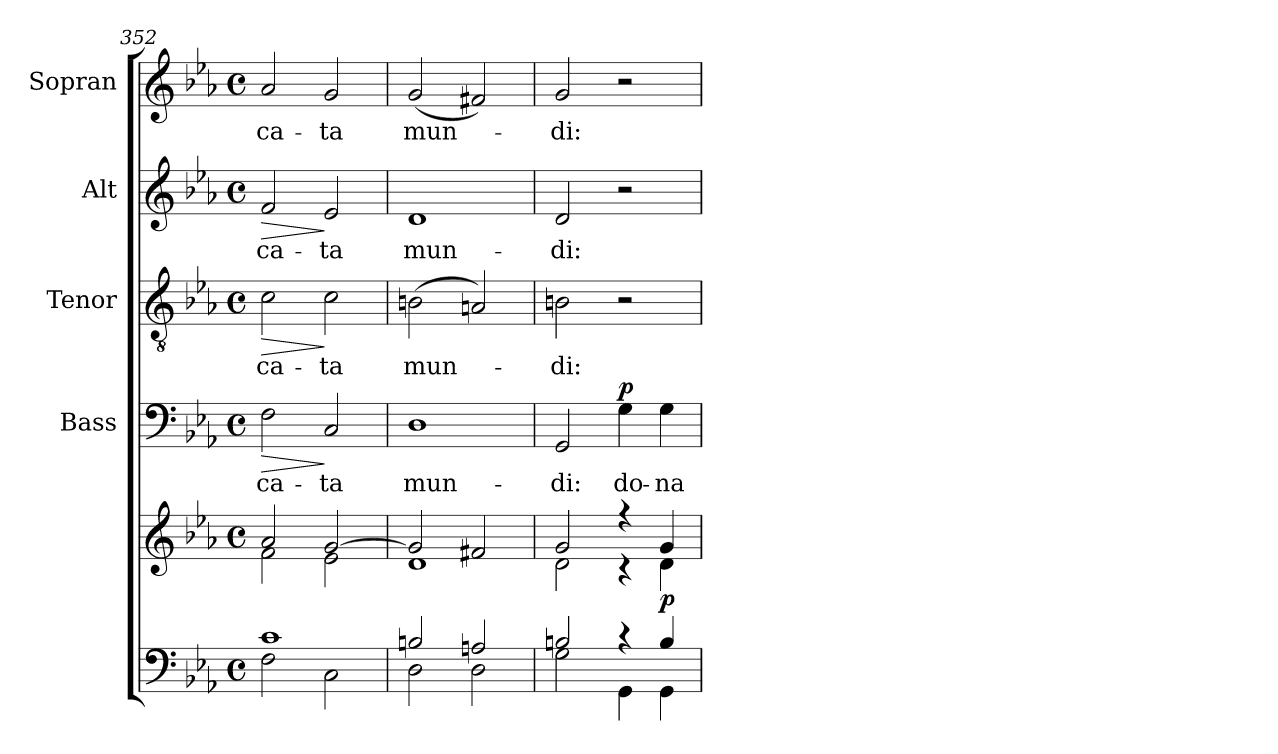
**kern	**kern	**dynam	**kern	**text	**dynam	**kern	**text	**dynam	**kern	**text	**dynam	**kern	**text
*part5	*part5	*part5	*part4	*part4	*part4	*part3	*part3	*part3	*part2	*part2	*part2	*part1	*part1
*staff6	*staff5	*staff5/6	*staff4	*staff4	*staff4	*staff3	*staff3	*staff3	*staff2	*staff2	*staff2	*staff1	*staff1
*	*	*	*I"Bass	*	*	*I"Tenor	*	*	*I"Alt	*	*	*I"Sopran	*
*	*	*	*I'B.	*	*	*I'T.	*	*	*I'A.	*	*	*I'S.	*
*clefF4	*clefG2	*	*clefF4	*	*	*clefGv2	*	*	*clefG2	*	*	*clefG2	*
*k[b-e-a-]	*k[b-e-a-]	*	*k[b-e-a-]	*	*	*k[b-e-a-]	*	*	*k[b-e-a-]	*	*	*k[b-e-a-]	*
*E-:	*E-:	*	*E-:	*	*	*E-:	*	*	*E-:	*	*	*E-:	*
*M4/4	*M4/4	*	*M4/4	*	*	*M4/4	*	*	*M4/4	*	*	*M4/4	*
*met(c)	*met(c)	*	*met(c)	*	*	*met(c)	*	*	*met(c)	*	*	*met(c)	*
=352	=352	=352	=352	=352	=352	=352	=352	=352	=352	=352	=352	=352	=352
*^	*^	*	*	*	*	*	*	*	*	*	*	*	*
!	!	!	!	!	!	!LO:LY:b	!LO:HP:b	!	!LO:LY:b	!LO:HP:b	!	!LO:LY:b	!LO:HP:b	!	!LO:LY:b
1c	2F\	2a-/	2f\	.	2F\	-ca-	>	2c\	-ca-	>	2f/	-ca-	>	2a-/	-ca-
!	!	!	!	!	!	!LO:LY:b	!	!	!LO:LY:b	!	!	!LO:LY:b	!	!	!LO:LY:b
.	2C\	[>2g/	2e-\	.	2C/	-ta	]	2c\	-ta	]	2e-/	-ta	]	2g/	-ta
=353	=353	=353	=353	=353	=353	=353	=353	=353	=353	=353	=353	=353	=353	=353	=353
!	!	!	!	!	!	!LO:LY:b	!	!	!LO:LY:b	!	!	!LO:LY:b	!	!	!LO:LY:b
2Bn/	2D\	2g/]	1d	.	1D	mun-	.	(>2Bn\	mun-	.	1d	mun-	.	(<2g/	mun-
2An/	2D\	2f#X/	.	.	.	.	.	2An/)	.	.	.	.	.	2f#X/)	.
=354	=354	=354	=354	=354	=354	=354	=354	=354	=354	=354	=354	=354	=354	=354	=354
!	!	!	!	!	!	!LO:LY:b	!	!	!LO:LY:b	!	!	!LO:LY:b	!	!	!LO:LY:b
2Bn/	2G\	2g/	2d\	.	2GG/	-di:	.	2Bn\	-di:	.	2d/	-di:	.	2g/	-di:
!	!	!	!	!	!	!LO:LY:b	!LO:DY:a	!	!	!	!	!	!	!	!
4r	4GG\	4r	4r	.	4G\	do-	p	2r	.	.	2r	.	.	2r	.
!	!	!	!	!LO:DY:b	!	!LO:LY:b	!	!	!	!	!	!	!	!	!
4B/	4GG\	4g/	4d\	p	4G\	-na	.	.	.	.	.	.	.	.	.
*v	*v	*	*	*	*	*	*	*	*	*	*	*	*	*	*
*	*v	*v	*	*	*	*	*	*	*	*	*	*	*	*
=	=	=	=	=	=	=	=	=	=	=	=	=	=
*-	*-	*-	*-	*-	*-	*-	*-	*-	*-	*-	*-	*-	*-
